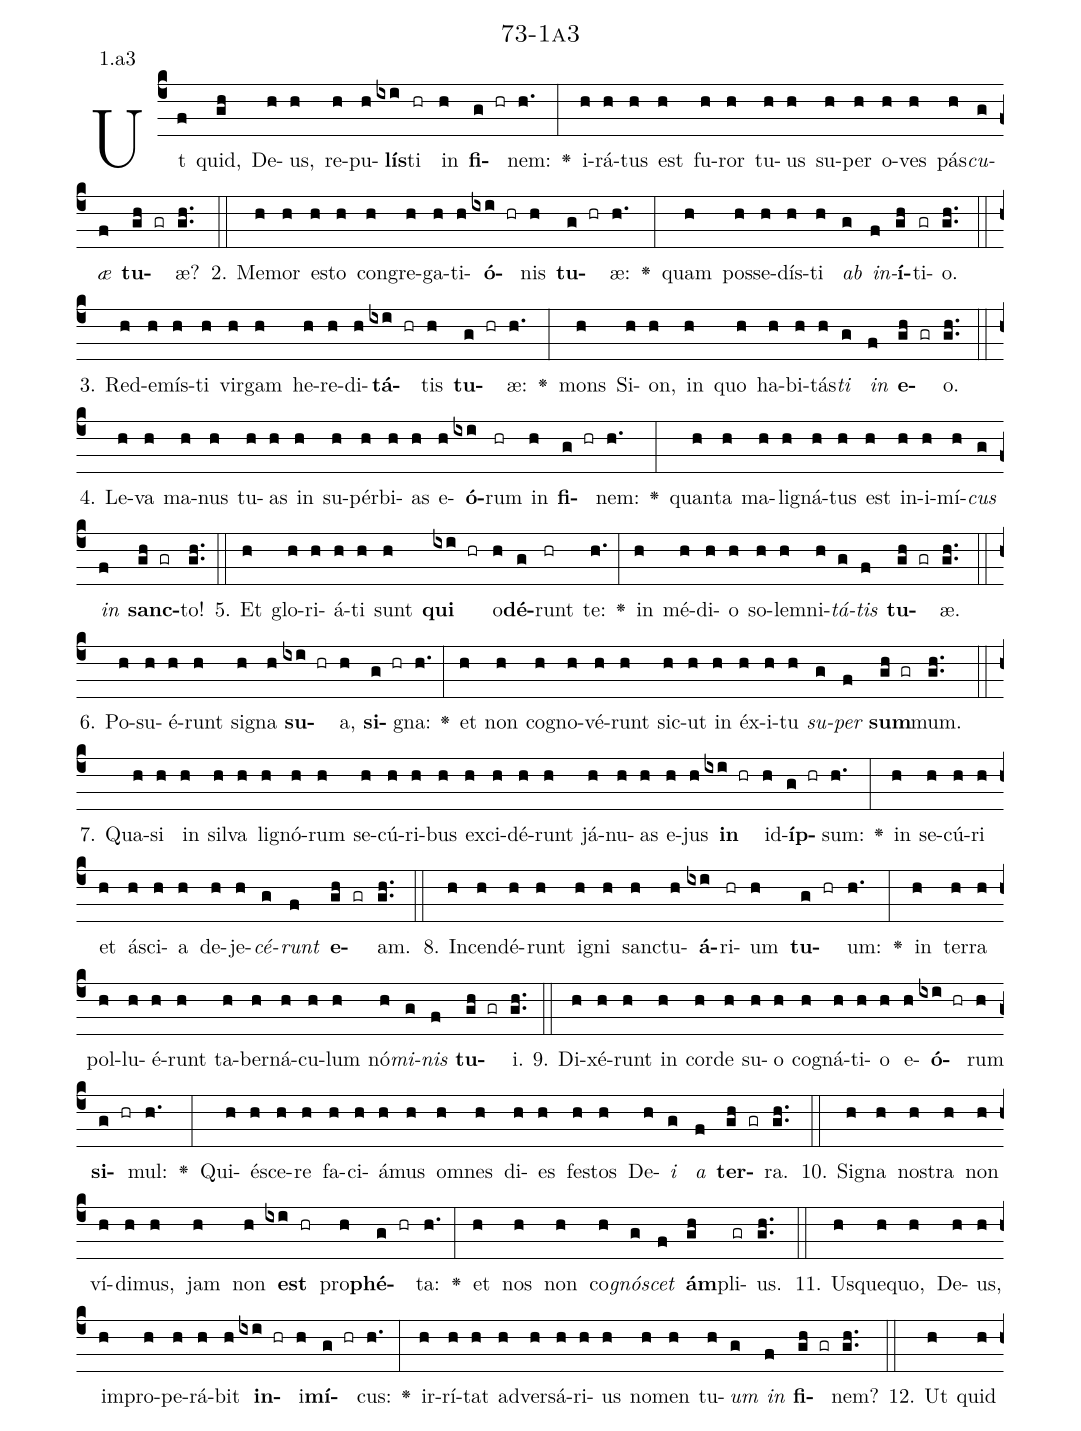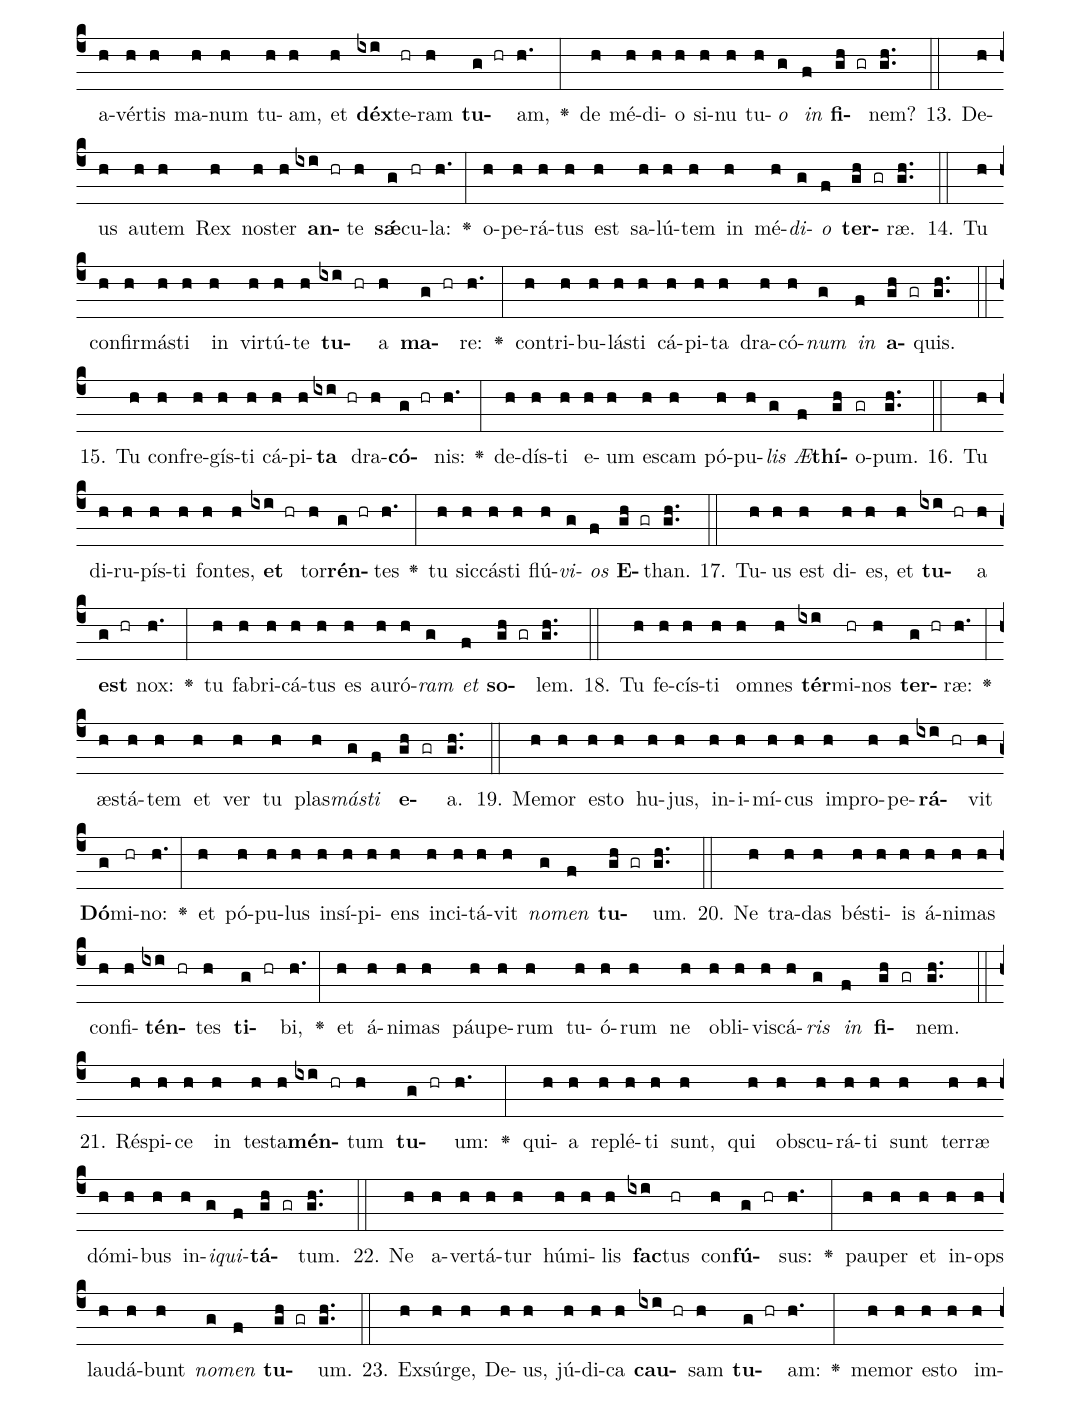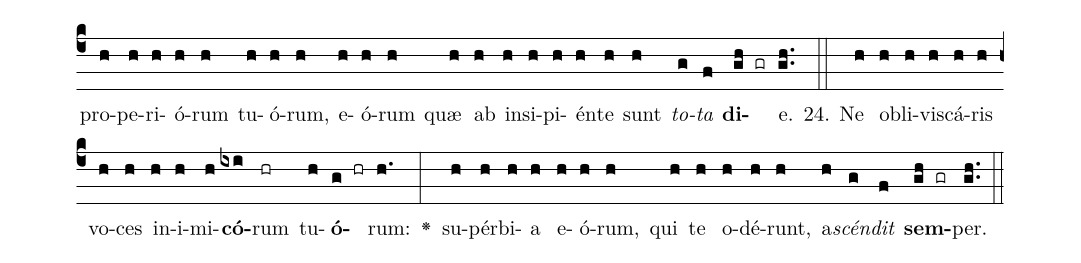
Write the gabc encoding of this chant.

name: 73-1a3;
annotation: 1.a3;
%%
(c4)Ut(f) quid,(gh) De(h)us,(h) re(h)pu(h)<b>lís</b>(ixi)ti(hr) in(h) <b>fi</b>(g hr)nem:(h.) <v>\greheightstar</v>(:) i(h)rá(h)tus(h) est(h) fu(h)ror(h) tu(h)us(h) su(h)per(h) o(h)ves(h) pás(h)<i>cu</i>(g)<i>æ</i>(f) <b>tu</b>(gh gr)æ?(gh..) (::)
2. Me(h)mor(h) es(h)to(h) con(h)gre(h)ga(h)ti(h)<b>ó</b>(ixi hr)nis(h) <b>tu</b>(g hr)æ:(h.) <v>\greheightstar</v>(:) quam(h) pos(h)se(h)dís(h)ti(h) <i>ab</i>(g) <i>in</i>(f)<b>í</b>(gh)ti(gr)o.(gh..) (::)
3. Red(h)e(h)mís(h)ti(h) vir(h)gam(h) he(h)re(h)di(h)<b>tá</b>(ixi hr)tis(h) <b>tu</b>(g hr)æ:(h.) <v>\greheightstar</v>(:) mons(h) Si(h)on,(h) in(h) quo(h) ha(h)bi(h)tás(h)<i>ti</i>(g) <i>in</i>(f) <b>e</b>(gh gr)o.(gh..) (::)
4. Le(h)va(h) ma(h)nus(h) tu(h)as(h) in(h) su(h)pér(h)bi(h)as(h) e(h)<b>ó</b>(ixi)rum(hr) in(h) <b>fi</b>(g hr)nem:(h.) <v>\greheightstar</v>(:) quan(h)ta(h) ma(h)li(h)gná(h)tus(h) est(h) in(h)i(h)mí(h)<i>cus</i>(g) <i>in</i>(f) <b>sanc</b>(gh gr)to!(gh..) (::)
5. Et(h) glo(h)ri(h)á(h)ti(h) sunt(h) <b>qui</b>(ixi hr) o(h)<b>dé</b>(g)runt(hr) te:(h.) <v>\greheightstar</v>(:) in(h) mé(h)di(h)o(h) so(h)lem(h)ni(h)<i>tá</i>(g)<i>tis</i>(f) <b>tu</b>(gh gr)æ.(gh..) (::)
6. Po(h)su(h)é(h)runt(h) si(h)gna(h) <b>su</b>(ixi hr)a,(h) <b>si</b>(g hr)gna:(h.) <v>\greheightstar</v>(:) et(h) non(h) co(h)gno(h)vé(h)runt(h) sic(h)ut(h) in(h) éx(h)i(h)tu(h) <i>su</i>(g)<i>per</i>(f) <b>sum</b>(gh gr)mum.(gh..) (::)
7. Qua(h)si(h) in(h) sil(h)va(h) li(h)gnó(h)rum(h) se(h)cú(h)ri(h)bus(h) ex(h)ci(h)dé(h)runt(h) já(h)nu(h)as(h) e(h)jus(h) <b>in</b>(ixi hr) id(h)<b>íp</b>(g hr)sum:(h.) <v>\greheightstar</v>(:) in(h) se(h)cú(h)ri(h) et(h) á(h)sci(h)a(h) de(h)je(h)<i>cé</i>(g)<i>runt</i>(f) <b>e</b>(gh gr)am.(gh..) (::)
8. In(h)cen(h)dé(h)runt(h) i(h)gni(h) sanc(h)tu(h)<b>á</b>(ixi)ri(hr)um(h) <b>tu</b>(g hr)um:(h.) <v>\greheightstar</v>(:) in(h) ter(h)ra(h) pol(h)lu(h)é(h)runt(h) ta(h)ber(h)ná(h)cu(h)lum(h) nó(h)<i>mi</i>(g)<i>nis</i>(f) <b>tu</b>(gh gr)i.(gh..) (::)
9. Di(h)xé(h)runt(h) in(h) cor(h)de(h) su(h)o(h) co(h)gná(h)ti(h)o(h) e(h)<b>ó</b>(ixi hr)rum(h) <b>si</b>(g hr)mul:(h.) <v>\greheightstar</v>(:) Qui(h)é(h)sce(h)re(h) fa(h)ci(h)á(h)mus(h) om(h)nes(h) di(h)es(h) fes(h)tos(h) De(h)<i>i</i>(g) <i>a</i>(f) <b>ter</b>(gh gr)ra.(gh..) (::)
10. Si(h)gna(h) nos(h)tra(h) non(h) ví(h)di(h)mus,(h) jam(h) non(h) <b>est</b>(ixi hr) pro(h)<b>phé</b>(g hr)ta:(h.) <v>\greheightstar</v>(:) et(h) nos(h) non(h) co(h)<i>gnó</i>(g)<i>scet</i>(f) <b>ám</b>(gh)pli(gr)us.(gh..) (::)
11. Us(h)que(h)quo,(h) De(h)us,(h) im(h)pro(h)pe(h)rá(h)bit(h) <b>in</b>(ixi hr)i(h)<b>mí</b>(g hr)cus:(h.) <v>\greheightstar</v>(:) ir(h)rí(h)tat(h) ad(h)ver(h)sá(h)ri(h)us(h) no(h)men(h) tu(h)<i>um</i>(g) <i>in</i>(f) <b>fi</b>(gh gr)nem?(gh..) (::)
12. Ut(h) quid(h) a(h)vér(h)tis(h) ma(h)num(h) tu(h)am,(h) et(h) <b>déx</b>(ixi)te(hr)ram(h) <b>tu</b>(g hr)am,(h.) <v>\greheightstar</v>(:) de(h) mé(h)di(h)o(h) si(h)nu(h) tu(h)<i>o</i>(g) <i>in</i>(f) <b>fi</b>(gh gr)nem?(gh..) (::)
13. De(h)us(h) au(h)tem(h) Rex(h) nos(h)ter(h) <b>an</b>(ixi hr)te(h) <b>sǽ</b>(g)cu(hr)la:(h.) <v>\greheightstar</v>(:) o(h)pe(h)rá(h)tus(h) est(h) sa(h)lú(h)tem(h) in(h) mé(h)<i>di</i>(g)<i>o</i>(f) <b>ter</b>(gh gr)ræ.(gh..) (::)
14. Tu(h) con(h)fir(h)más(h)ti(h) in(h) vir(h)tú(h)te(h) <b>tu</b>(ixi hr)a(h) <b>ma</b>(g hr)re:(h.) <v>\greheightstar</v>(:) con(h)tri(h)bu(h)lás(h)ti(h) cá(h)pi(h)ta(h) dra(h)có(h)<i>num</i>(g) <i>in</i>(f) <b>a</b>(gh gr)quis.(gh..) (::)
15. Tu(h) con(h)fre(h)gís(h)ti(h) cá(h)pi(h)<b>ta</b>(ixi hr) dra(h)<b>có</b>(g hr)nis:(h.) <v>\greheightstar</v>(:) de(h)dís(h)ti(h) e(h)um(h) es(h)cam(h) pó(h)pu(h)<i>lis</i>(g) <i>Æ</i>(f)<b>thí</b>(gh)o(gr)pum.(gh..) (::)
16. Tu(h) di(h)ru(h)pís(h)ti(h) fon(h)tes,(h) <b>et</b>(ixi hr) tor(h)<b>rén</b>(g hr)tes(h.) <v>\greheightstar</v>(:) tu(h) sic(h)cás(h)ti(h) flú(h)<i>vi</i>(g)<i>os</i>(f) <b>E</b>(gh gr)than.(gh..) (::)
17. Tu(h)us(h) est(h) di(h)es,(h) et(h) <b>tu</b>(ixi hr)a(h) <b>est</b>(g hr) nox:(h.) <v>\greheightstar</v>(:) tu(h) fa(h)bri(h)cá(h)tus(h) es(h) au(h)ró(h)<i>ram</i>(g) <i>et</i>(f) <b>so</b>(gh gr)lem.(gh..) (::)
18. Tu(h) fe(h)cís(h)ti(h) om(h)nes(h) <b>tér</b>(ixi)mi(hr)nos(h) <b>ter</b>(g hr)ræ:(h.) <v>\greheightstar</v>(:) æs(h)tá(h)tem(h) et(h) ver(h) tu(h) plas(h)<i>más</i>(g)<i>ti</i>(f) <b>e</b>(gh gr)a.(gh..) (::)
19. Me(h)mor(h) es(h)to(h) hu(h)jus,(h) in(h)i(h)mí(h)cus(h) im(h)pro(h)pe(h)<b>rá</b>(ixi hr)vit(h) <b>Dó</b>(g)mi(hr)no:(h.) <v>\greheightstar</v>(:) et(h) pó(h)pu(h)lus(h) in(h)sí(h)pi(h)ens(h) in(h)ci(h)tá(h)vit(h) <i>no</i>(g)<i>men</i>(f) <b>tu</b>(gh gr)um.(gh..) (::)
20. Ne(h) tra(h)das(h) bés(h)ti(h)is(h) á(h)ni(h)mas(h) con(h)fi(h)<b>tén</b>(ixi hr)tes(h) <b>ti</b>(g hr)bi,(h.) <v>\greheightstar</v>(:) et(h) á(h)ni(h)mas(h) páu(h)pe(h)rum(h) tu(h)ó(h)rum(h) ne(h) ob(h)li(h)vis(h)cá(h)<i>ris</i>(g) <i>in</i>(f) <b>fi</b>(gh gr)nem.(gh..) (::)
21. Ré(h)spi(h)ce(h) in(h) tes(h)ta(h)<b>mén</b>(ixi hr)tum(h) <b>tu</b>(g hr)um:(h.) <v>\greheightstar</v>(:) qui(h)a(h) re(h)plé(h)ti(h) sunt,(h) qui(h) obs(h)cu(h)rá(h)ti(h) sunt(h) ter(h)ræ(h) dó(h)mi(h)bus(h) in(h)<i>i</i>(g)<i>qui</i>(f)<b>tá</b>(gh gr)tum.(gh..) (::)
22. Ne(h) a(h)ver(h)tá(h)tur(h) hú(h)mi(h)lis(h) <b>fac</b>(ixi)tus(hr) con(h)<b>fú</b>(g hr)sus:(h.) <v>\greheightstar</v>(:) pau(h)per(h) et(h) in(h)ops(h) lau(h)dá(h)bunt(h) <i>no</i>(g)<i>men</i>(f) <b>tu</b>(gh gr)um.(gh..) (::)
23. Ex(h)súr(h)ge,(h) De(h)us,(h) jú(h)di(h)ca(h) <b>cau</b>(ixi hr)sam(h) <b>tu</b>(g hr)am:(h.) <v>\greheightstar</v>(:) me(h)mor(h) es(h)to(h) im(h)pro(h)pe(h)ri(h)ó(h)rum(h) tu(h)ó(h)rum,(h) e(h)ó(h)rum(h) quæ(h) ab(h) in(h)si(h)pi(h)én(h)te(h) sunt(h) <i>to</i>(g)<i>ta</i>(f) <b>di</b>(gh gr)e.(gh..) (::)
24. Ne(h) ob(h)li(h)vis(h)cá(h)ris(h) vo(h)ces(h) in(h)i(h)mi(h)<b>có</b>(ixi)rum(hr) tu(h)<b>ó</b>(g hr)rum:(h.) <v>\greheightstar</v>(:) su(h)pér(h)bi(h)a(h) e(h)ó(h)rum,(h) qui(h) te(h) o(h)dé(h)runt,(h) a(h)<i>scén</i>(g)<i>dit</i>(f) <b>sem</b>(gh gr)per.(gh..) (::)
